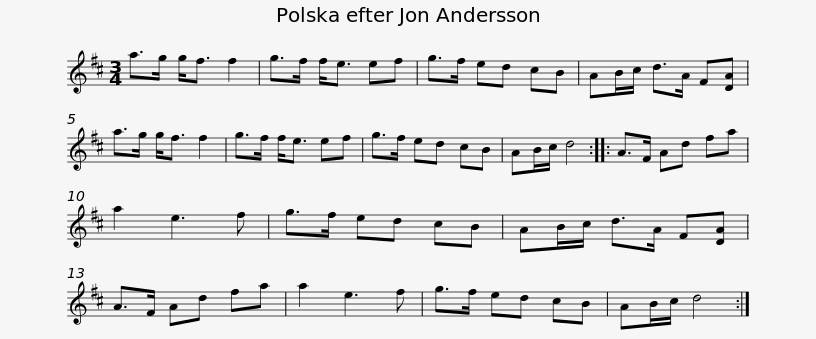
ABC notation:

X:1
L:1/8
M:3/4
I:linebreak $
K:D
V:1 treble
V:1
 a>g g<f f2 | g>f f<e ef | g>f ed cB | AB/c/ d>A F[DA] | a>g g<f f2 | %5
 g>f f<e ef |$ g>f ed cB | AB/c/ d4 :: A>F Ad fa | a2 e3 f | %10
 g>f ed cB | AB/c/ d>A F[DA] | A>F Ad fa |$ a2 e3 f | g>f ed cB | %15
 AB/c/ d4 :| %16
